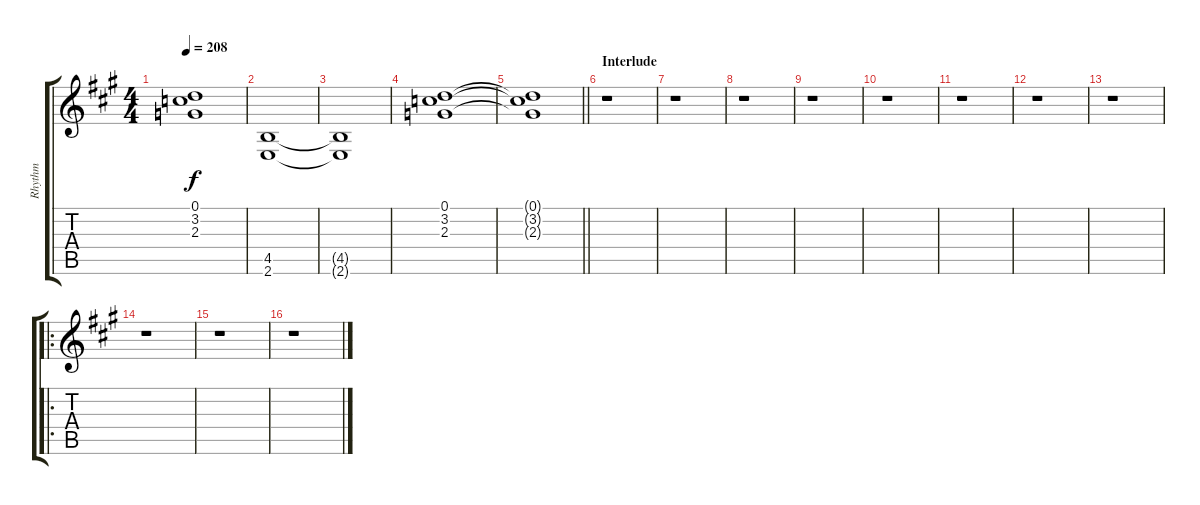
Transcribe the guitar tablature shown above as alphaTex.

\track ("Rhythm" "Rhythm") {instrument overdrivenguitar}
\staff {score tabs}
\tuning (D4 A3 F3 C3 G2 D2) {hide}
\ts (4 4)
\tempo 208
\clef g2
\ks a
(0.1{t} 3.2{t} 2.3{t}).1{dy f} |
(4.5 2.6).1 |
(4.5{t} 2.6{t}).1 |
(0.1 3.2 2.3).1 |
\barLineRight lightlight
(0.1{t} 3.2{t} 2.3{t}).1 |
\section ("" "Interlude")
r.1 |
r.1 |
r.1 |
r.1 |
r.1 |
r.1 |
r.1 |
r.1 |
\ro
r.1 |
r.1 |
r.1
